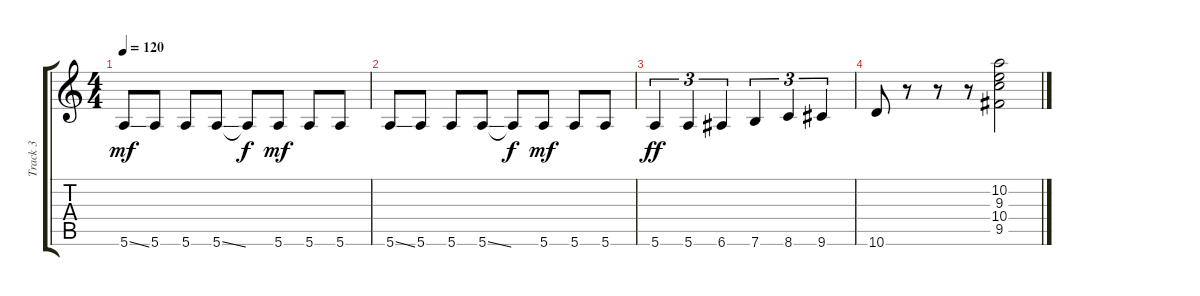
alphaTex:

\track ("Track 3" "Track 3") {instrument electricguitarclean}
\staff {score tabs}
\tuning (E4 B3 G3 D3 A2 E2) {hide}
\ts (4 4)
\tempo 120
\clef g2
\ks c
5.6{ss}.8{dy mf} 5.6.8 5.6.8 5.6{ss}.8 5.6{t}.8{dy f} 5.6.8{dy mf} 5.6.8 5.6.8 |
5.6{ss}.8 5.6.8 5.6.8 5.6{ss}.8 5.6{t}.8{dy f} 5.6.8{dy mf} 5.6.8 5.6.8 |
5.6.4{tu (3 2) dy ff} 5.6.4{tu (3 2)} 6.6.4{tu (3 2)} 7.6.4{tu (3 2)} 8.6.4{tu (3 2)} 9.6.4{tu (3 2)} |
10.6.8 r.8 r.8 r.8 (10.2 9.3 10.4 9.5).2
